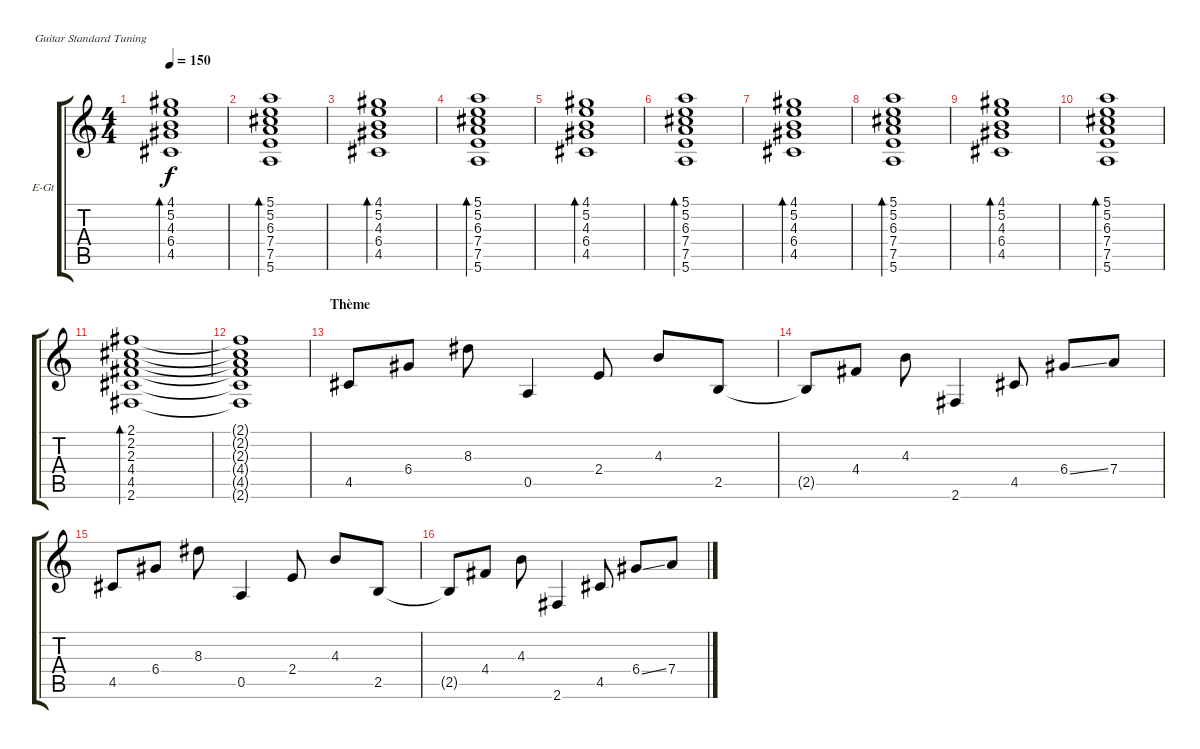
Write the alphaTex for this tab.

\bracketExtendMode groupsimilarinstruments
\firstSystemTrackNameOrientation horizontal
\otherSystemsTrackNameOrientation horizontal
\track ("Guitare 1" "E-Gt") {instrument electricguitarclean}
\staff {score tabs}
\tuning (E4 B3 G3 D3 A2 E2)
\ts (4 4)
\tempo 150
\clef g2
\ks c
(4.1 5.2 4.3 6.4 4.5).1{bd 120 dy f} |
(5.1 5.2 6.3 7.4 7.5 5.6).1{bd 120} |
(4.1 5.2 4.3 6.4 4.5).1{bd 120} |
(5.1 5.2 6.3 7.4 7.5 5.6).1{bd 120} |
(4.1 5.2 4.3 6.4 4.5).1{bd 120} |
(5.1 5.2 6.3 7.4 7.5 5.6).1{bd 120} |
(4.1 5.2 4.3 6.4 4.5).1{bd 120} |
(5.1 5.2 6.3 7.4 7.5 5.6).1{bd 120} |
(4.1 5.2 4.3 6.4 4.5).1{bd 120} |
(5.1 5.2 6.3 7.4 7.5 5.6).1{bd 120} |
(2.1 2.2 2.3 4.4 4.5 2.6).1{bd 120} |
(2.1{t} 2.2{t} 2.3{t} 4.4{t} 4.5{t} 2.6{t}).1 |
\section ("" "Thème")
4.5.8 6.4.8 8.3.8 0.5.4 2.4.8 4.3.8 2.5.8 |
2.5{t}.8 4.4.8 4.3.8 2.6.4 4.5.8 6.4{ss}.8 7.4.8 |
4.5.8 6.4.8 8.3.8 0.5.4 2.4.8 4.3.8 2.5.8 |
2.5{t}.8 4.4.8 4.3.8 2.6.4 4.5.8 6.4{ss}.8 7.4.8
